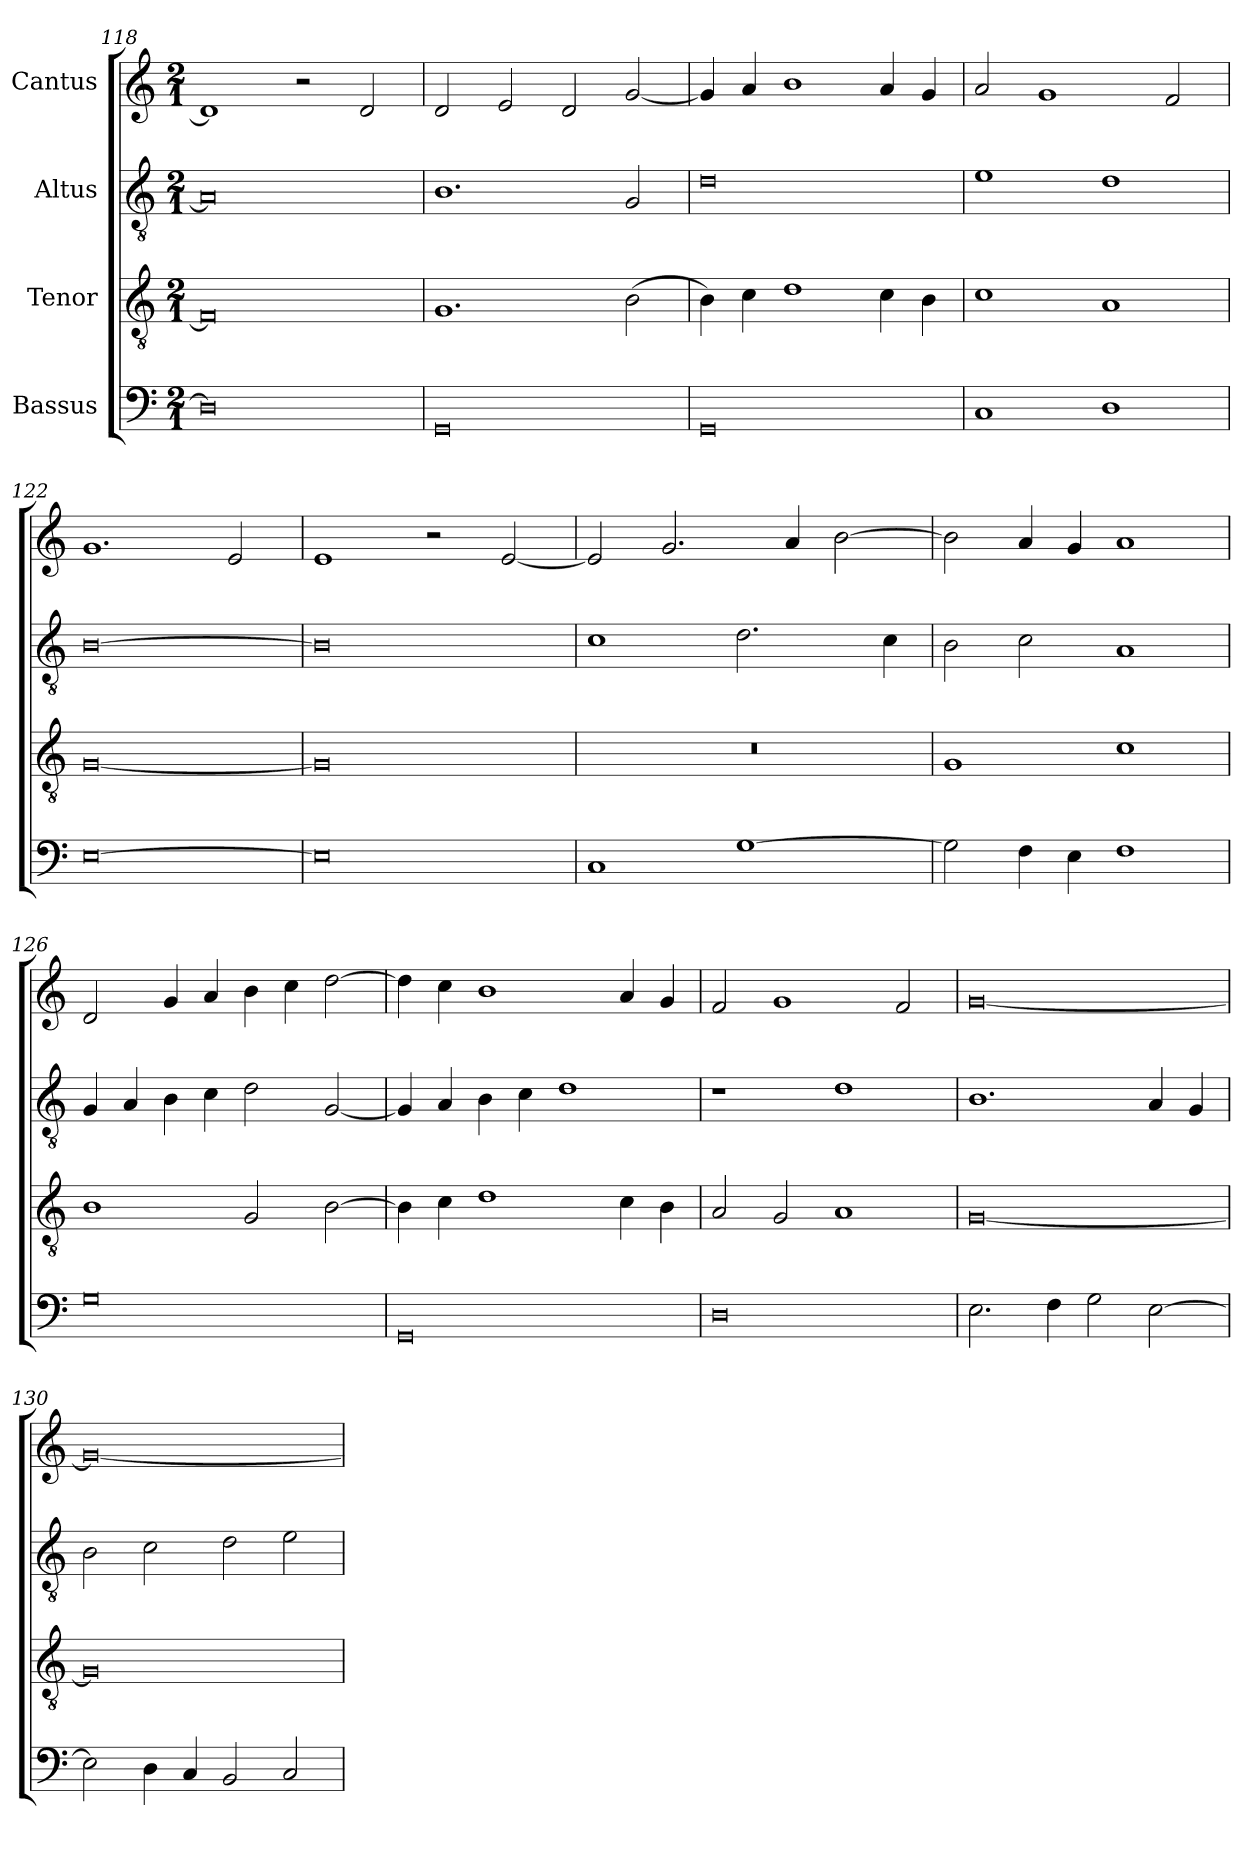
**kern	**kern	**kern	**kern
*part4	*part3	*part2	*part1
*staff4	*staff3	*staff2	*staff1
*I"Bassus	*I"Tenor	*I"Altus	*I"Cantus
!!LO:LB:g=z
*clefF4	*clefGv2	*clefGv2	*clefG2
*	*ITrd7c12	*ITrd7c12	*
*k[]	*k[]	*k[]	*k[]
*C:	*C:	*C:	*C:
*M2/1	*M2/1	*M2/1	*M2/1
=118	=118	=118	=118
0Di]	0FFi]	0AAi]	1di]
.	.	.	2r
.	.	.	2di/
=119	=119	=119	=119
0GGi	1.GGi	1.BBi	2di/
.	.	.	2ei/
.	.	.	2di/
.	(2BBi\	2GGi/	[<2gi/
=120	=120	=120	=120
0GGi	4BBi\)	0Di	4gi/]
.	4Ci\	.	4ai/
.	1Di	.	1bi
.	4Ci\	.	4ai/
.	4BBi\	.	4gi/
=121	=121	=121	=121
1Ci	1Ci	1Ei	2ai/
.	.	.	1gi
1Di	1AAi	1Di	.
.	.	.	2fi/
=122	=122	=122	=122
[>0Ei	[<0GGi	[>0BBi	1.gi
.	.	.	2ei/
=123	=123	=123	=123
0Ei]	0GGi]	0BBi]	1ei
.	.	.	2r
.	.	.	[<2ei/
!!LO:LB:g=z
=124	=124	=124	=124
!	!LO:N:vis=1	!	!
1Ci	0r	1Ci	2ei/]
.	.	.	2.gi/
[>1Gi	.	2.Di\	.
.	.	.	4ai/
.	.	.	[>2bi\
.	.	4Ci\	.
=125	=125	=125	=125
2Gi\]	1GGi	2BBi\	2bi\]
4Fi\	.	2Ci\	4ai/
4Ei\	.	.	4gi/
1Fi	1Ci	1AAi	1ai
=126	=126	=126	=126
0Gi	1BBi	4GGi/	2di/
.	.	4AAi/	.
.	.	4BBi\	4gi/
.	.	4Ci\	4ai/
.	2GGi/	2Di\	4bi\
.	.	.	4cci\
.	[>2BBi\	[<2GGi/	[>2ddi\
=127	=127	=127	=127
0GGi	4BBi\]	4GGi/]	4ddi\]
.	4Ci\	4AAi/	4cci\
.	1Di	4BBi\	1bi
.	.	4Ci\	.
.	.	1Di	.
.	4Ci\	.	4ai/
.	4BBi\	.	4gi/
=128	=128	=128	=128
0Di	2AAi/	1r	2fi/
.	2GGi/	.	1gi
.	1AAi	1Di	.
.	.	.	2fi/
!!LO:LB:g=z
=129	=129	=129	=129
2.Ei\	[<0GGi	1.BBi	[<0gi
4Fi\	.	.	.
2Gi\	.	.	.
[>2Ei\	.	4AAi/	.
.	.	4GGi/	.
=130	=130	=130	=130
2Ei\]	0GGi]	2BBi\	0gi_<
4Di\	.	2Ci\	.
4Ci/	.	.	.
2BBi/	.	2Di\	.
2Ci/	.	2Ei\	.
=	=	=	=
*-	*-	*-	*-
